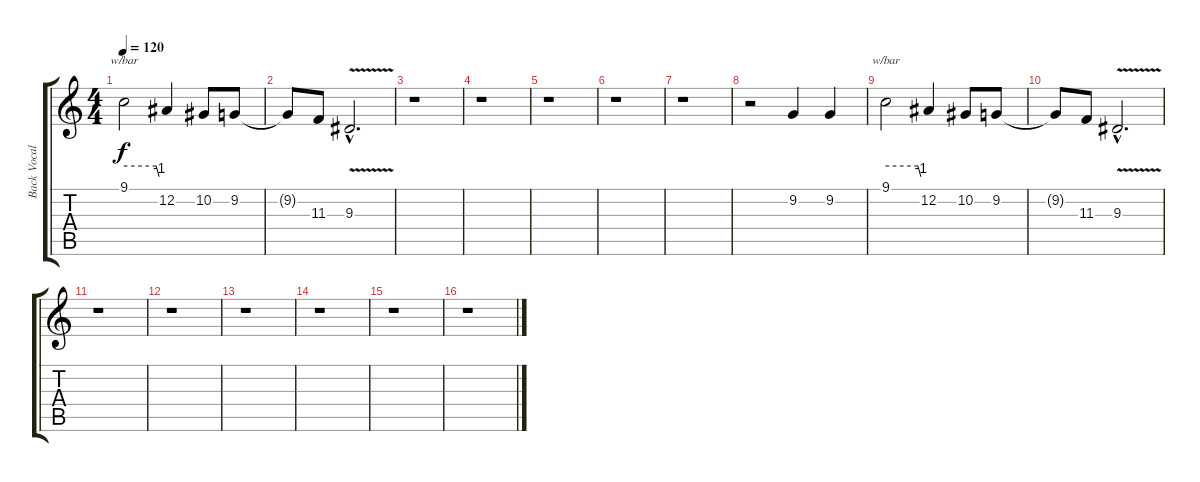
\track ("Back Vocal" "Back Vocal") {instrument cello}
\staff {score tabs}
\tuning (Eb4 Bb3 Gb3 Db3 Ab2 Eb2) {hide}
\ts (4 4)
\tempo 120
\clef g2
\ks c
9.1.2{tbe (custom default 0 0 55 0 60 -4) dy f} 12.2.4 10.2.8 9.2.8 |
9.2{t}.8 11.3.8 9.3{v hac}.2{d} |
r.1 |
r.1 |
r.1 |
r.1 |
r.1 |
r.2 9.2.4 9.2.4 |
9.1.2{tbe (custom default 0 0 55 0 60 -4)} 12.2.4 10.2.8 9.2.8 |
9.2{t}.8 11.3.8 9.3{v hac}.2{d} |
r.1 |
r.1 |
r.1 |
r.1 |
r.1 |
r.1
